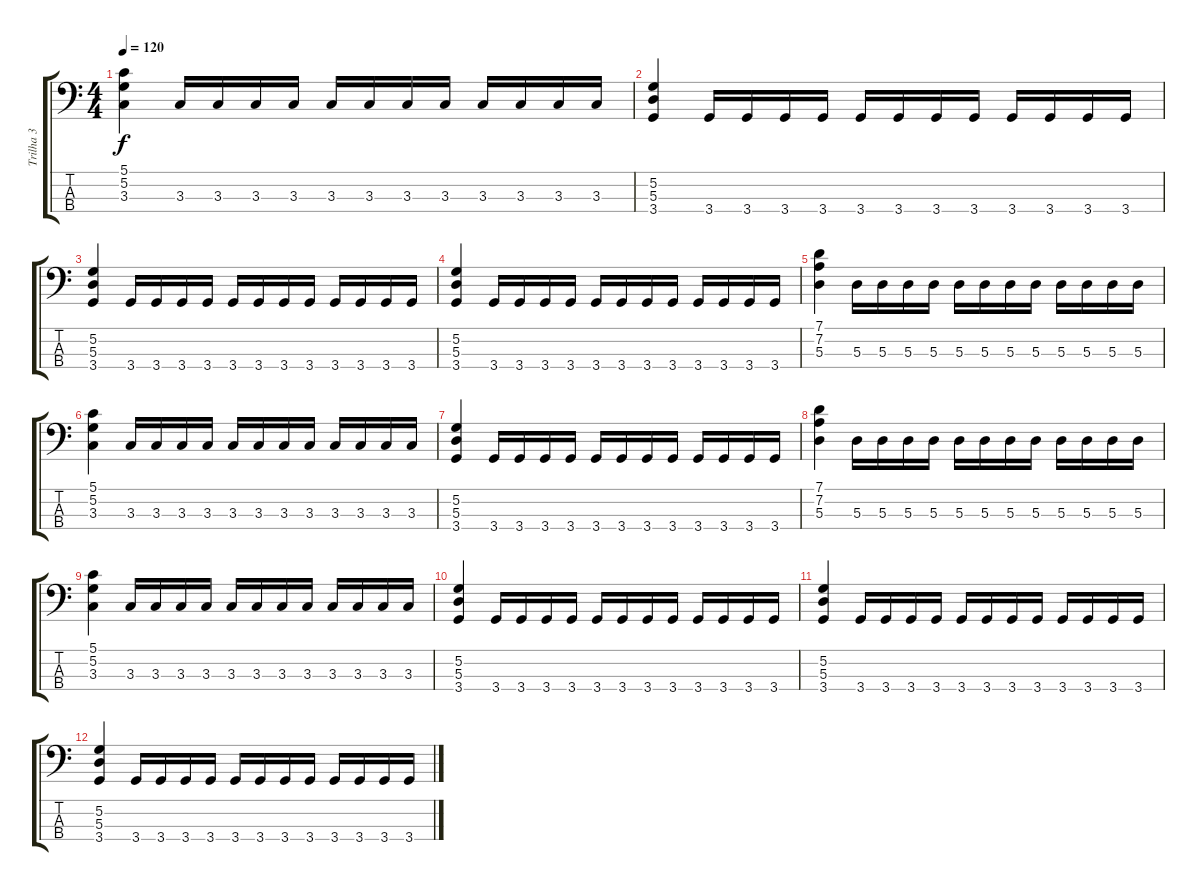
\track ("Trilha 3" "Trilha 3") {instrument acousticguitarnylon}
\staff {score tabs}
\tuning (G2 D2 A1 E1) {hide}
\ts (4 4)
\tempo 120
\clef f4
\ks c
(5.1 5.2 3.3).4{dy f} 3.3.16 3.3.16 3.3.16 3.3.16 3.3.16 3.3.16 3.3.16 3.3.16 3.3.16 3.3.16 3.3.16 3.3.16 |
(5.2 5.3 3.4).4 3.4.16 3.4.16 3.4.16 3.4.16 3.4.16 3.4.16 3.4.16 3.4.16 3.4.16 3.4.16 3.4.16 3.4.16 |
(5.2 5.3 3.4).4 3.4.16 3.4.16 3.4.16 3.4.16 3.4.16 3.4.16 3.4.16 3.4.16 3.4.16 3.4.16 3.4.16 3.4.16 |
(5.2 5.3 3.4).4 3.4.16 3.4.16 3.4.16 3.4.16 3.4.16 3.4.16 3.4.16 3.4.16 3.4.16 3.4.16 3.4.16 3.4.16 |
(7.1 7.2 5.3).4 5.3.16 5.3.16 5.3.16 5.3.16 5.3.16 5.3.16 5.3.16 5.3.16 5.3.16 5.3.16 5.3.16 5.3.16 |
(5.1 5.2 3.3).4 3.3.16 3.3.16 3.3.16 3.3.16 3.3.16 3.3.16 3.3.16 3.3.16 3.3.16 3.3.16 3.3.16 3.3.16 |
(5.2 5.3 3.4).4 3.4.16 3.4.16 3.4.16 3.4.16 3.4.16 3.4.16 3.4.16 3.4.16 3.4.16 3.4.16 3.4.16 3.4.16 |
(7.1 7.2 5.3).4 5.3.16 5.3.16 5.3.16 5.3.16 5.3.16 5.3.16 5.3.16 5.3.16 5.3.16 5.3.16 5.3.16 5.3.16 |
(5.1 5.2 3.3).4 3.3.16 3.3.16 3.3.16 3.3.16 3.3.16 3.3.16 3.3.16 3.3.16 3.3.16 3.3.16 3.3.16 3.3.16 |
(5.2 5.3 3.4).4 3.4.16 3.4.16 3.4.16 3.4.16 3.4.16 3.4.16 3.4.16 3.4.16 3.4.16 3.4.16 3.4.16 3.4.16 |
(5.2 5.3 3.4).4 3.4.16 3.4.16 3.4.16 3.4.16 3.4.16 3.4.16 3.4.16 3.4.16 3.4.16 3.4.16 3.4.16 3.4.16 |
(5.2 5.3 3.4).4 3.4.16 3.4.16 3.4.16 3.4.16 3.4.16 3.4.16 3.4.16 3.4.16 3.4.16 3.4.16 3.4.16 3.4.16
